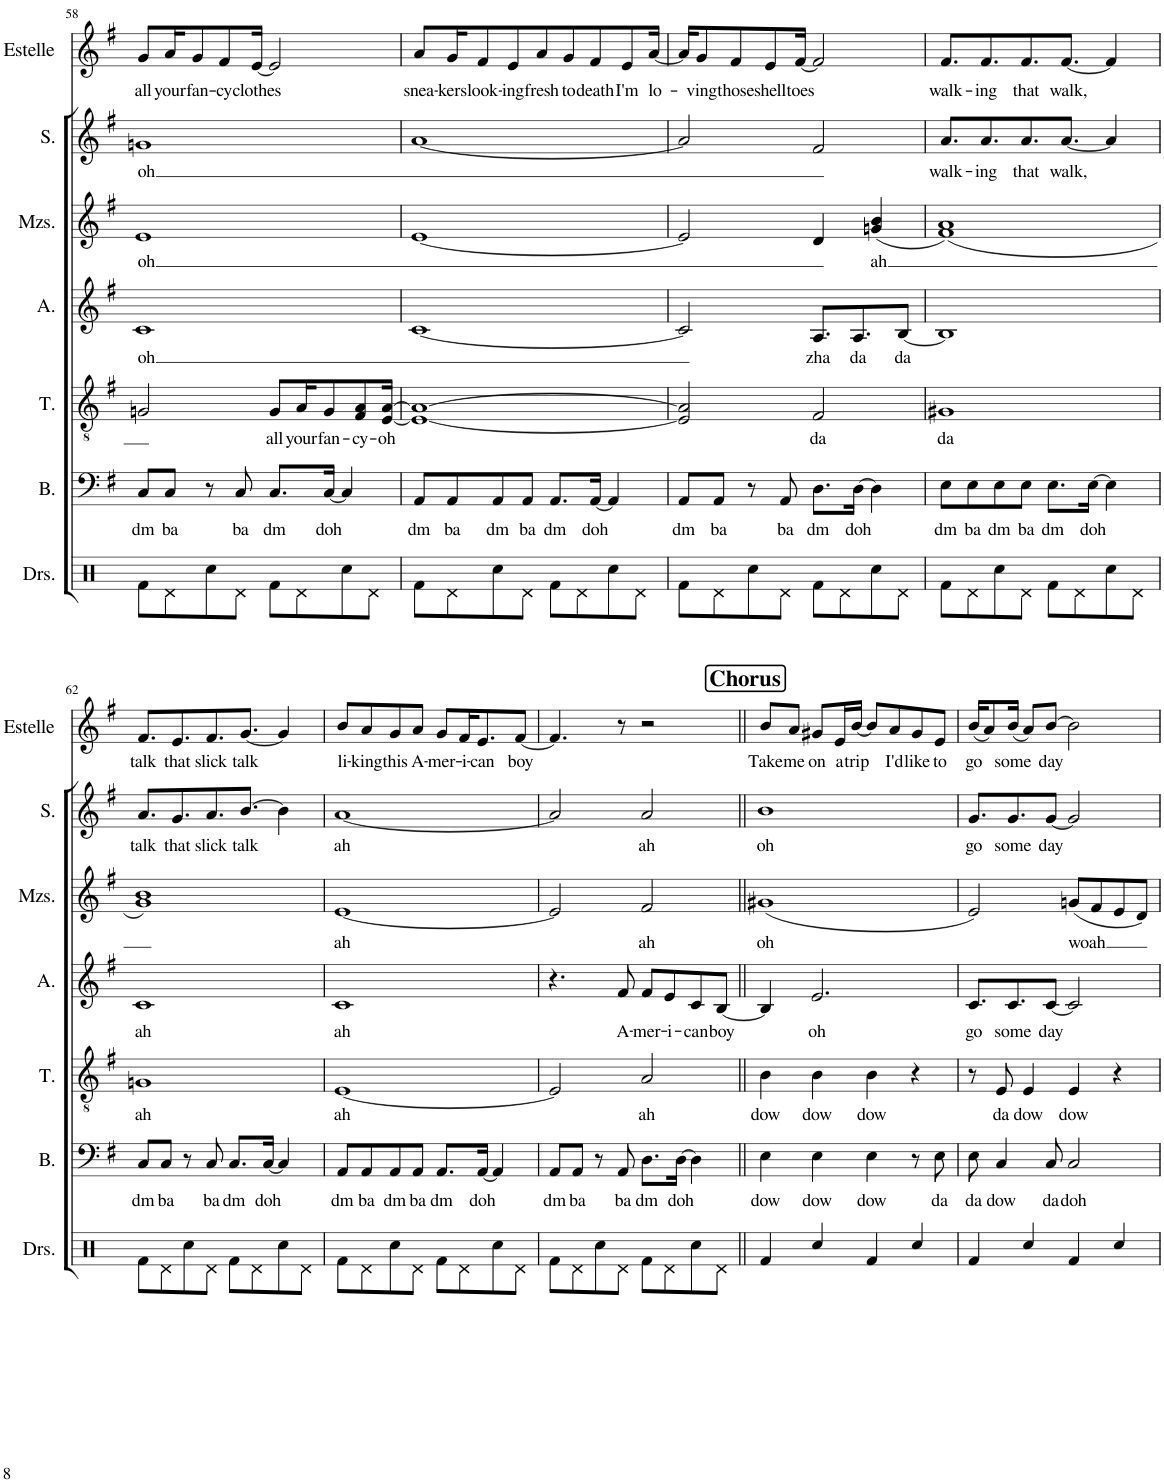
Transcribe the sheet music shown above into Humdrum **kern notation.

**kern	**text	**kern	**text	**kern	**text	**kern	**text	**kern	**text	**kern	**text
*part6	*part6	*part5	*part5	*part4	*part4	*part3	*part3	*part2	*part2	*part1	*part1
*staff6	*staff6	*staff5	*staff5	*staff4	*staff4	*staff3	*staff3	*staff2	*staff2	*staff1	*staff1
*I"Bass	*	*I"Tenor	*	*I"Alto	*	*I"Mezzo-soprano	*	*I"Soprano	*	*I"Estelle	*
*I'B.	*	*I'T.	*	*I'A.	*	*I'Mzs.	*	*I'S.	*	*I'Estelle	*
!!LO:PB:g=z
*clefF4	*	*clefGv2	*	*clefG2	*	*clefG2	*	*clefG2	*	*clefG2	*
*k[f#]	*	*k[f#]	*	*k[f#]	*	*k[f#]	*	*k[f#]	*	*k[f#]	*
*M4/4	*	*M4/4	*	*M4/4	*	*M4/4	*	*M4/4	*	*M4/4	*
=58	=58	=58	=58	=58	=58	=58	=58	=58	=58	=58	=58
!	!LO:LY:b	!	!	!	!LO:LY:b	!	!LO:LY:b	!	!LO:LY:b	!	!LO:LY:b
8C/L	dm	2Gn/	.	1c	oh	1e	oh	1gn	oh	8g/L	all
!	!LO:LY:b	!	!	!	!	!	!	!	!	!	!LO:LY:b
8C/J	ba	.	.	.	.	.	.	.	.	16a/K	your
!	!	!	!	!	!	!	!	!	!	!	!LO:LY:b
.	.	.	.	.	.	.	.	.	.	8g/	fan-
8r	.	.	.	.	.	.	.	.	.	.	.
!	!	!	!	!	!	!	!	!	!	!	!LO:LY:b
.	.	.	.	.	.	.	.	.	.	8f#/	-cy
!	!LO:LY:b	!	!	!	!	!	!	!	!	!	!
8C/	ba	.	.	.	.	.	.	.	.	.	.
!	!	!	!	!	!	!	!	!	!	!	!LO:LY:b
.	.	.	.	.	.	.	.	.	.	[16e/Jk	clothes
!	!LO:LY:b	!	!LO:LY:b	!	!	!	!	!	!	!	!
8.C/L	dm	8G/L	all	.	.	.	.	.	.	2e/]	.
!	!	!	!LO:LY:b	!	!	!	!	!	!	!	!
.	.	16A/K	your	.	.	.	.	.	.	.	.
!	!LO:LY:b	!	!LO:LY:b	!	!	!	!	!	!	!	!
[16C/Jk	doh	8G/	fan-	.	.	.	.	.	.	.	.
4C/]	.	.	.	.	.	.	.	.	.	.	.
!	!	!	!LO:LY:b	!	!	!	!	!	!	!	!
.	.	8F#/ 8A/	-cy-	.	.	.	.	.	.	.	.
!	!	!	!LO:LY:b	!	!	!	!	!	!	!	!
.	.	[16E/ [16A/Jk	-oh	.	.	.	.	.	.	.	.
=59	=59	=59	=59	=59	=59	=59	=59	=59	=59	=59	=59
!	!LO:LY:b	!	!	!	!	!	!	!	!	!	!LO:LY:b
8AA/L	dm	1E_ 1A_	.	[1c	.	[1e	.	[1a	.	8a/L	snea-
!	!LO:LY:b	!	!	!	!	!	!	!	!	!	!LO:LY:b
8AA/	ba	.	.	.	.	.	.	.	.	16g/K	-kers
!	!	!	!	!	!	!	!	!	!	!	!LO:LY:b
.	.	.	.	.	.	.	.	.	.	8f#/	look-
!	!LO:LY:b	!	!	!	!	!	!	!	!	!	!
8AA/	dm	.	.	.	.	.	.	.	.	.	.
!	!	!	!	!	!	!	!	!	!	!	!LO:LY:b
.	.	.	.	.	.	.	.	.	.	8e/	-ing
!	!LO:LY:b	!	!	!	!	!	!	!	!	!	!
8AA/J	ba	.	.	.	.	.	.	.	.	.	.
!	!	!	!	!	!	!	!	!	!	!	!LO:LY:b
.	.	.	.	.	.	.	.	.	.	8a/	fresh
!	!LO:LY:b	!	!	!	!	!	!	!	!	!	!
8.AA/L	dm	.	.	.	.	.	.	.	.	.	.
!	!	!	!	!	!	!	!	!	!	!	!LO:LY:b
.	.	.	.	.	.	.	.	.	.	8g/	to
!	!LO:LY:b	!	!	!	!	!	!	!	!	!	!LO:LY:b
[16AA/Jk	doh	.	.	.	.	.	.	.	.	8f#/	death
4AA/]	.	.	.	.	.	.	.	.	.	.	.
!	!	!	!	!	!	!	!	!	!	!	!LO:LY:b
.	.	.	.	.	.	.	.	.	.	8e/	I'm
!	!	!	!	!	!	!	!	!	!	!	!LO:LY:b
.	.	.	.	.	.	.	.	.	.	[16a/Jk	lo-
=60	=60	=60	=60	=60	=60	=60	=60	=60	=60	=60	=60
!	!LO:LY:b	!	!	!	!	!	!	!	!	!	!
8AA/L	dm	2E/] 2A/]	.	2c/]	.	2e/]	.	2a/]	.	16a/KL]	.
!	!	!	!	!	!	!	!	!	!	!	!LO:LY:b
.	.	.	.	.	.	.	.	.	.	8g/	-ving
!	!LO:LY:b	!	!	!	!	!	!	!	!	!	!
8AA/J	ba	.	.	.	.	.	.	.	.	.	.
!	!	!	!	!	!	!	!	!	!	!	!LO:LY:b
.	.	.	.	.	.	.	.	.	.	8f#/	those
8r	.	.	.	.	.	.	.	.	.	.	.
!	!	!	!	!	!	!	!	!	!	!	!LO:LY:b
.	.	.	.	.	.	.	.	.	.	8e/	shell
!	!LO:LY:b	!	!	!	!	!	!	!	!	!	!
8AA/	ba	.	.	.	.	.	.	.	.	.	.
!	!	!	!	!	!	!	!	!	!	!	!LO:LY:b
.	.	.	.	.	.	.	.	.	.	[16f#/Jk	toes
!	!LO:LY:b	!	!LO:LY:b	!	!LO:LY:b	!	!	!	!	!	!
8.D\L	dm	2F#/	da	8.A/L	zha	4d/	.	2f#/	.	2f#/]	.
!	!LO:LY:b	!	!	!	!LO:LY:b	!	!	!	!	!	!
[16D\Jk	doh	.	.	8.A/	da	.	.	.	.	.	.
!	!	!	!	!	!	!	!LO:LY:b	!	!	!	!
4D\]	.	.	.	.	.	(4gn/ 4b/	ah	.	.	.	.
!	!	!	!	!	!LO:LY:b	!	!	!	!	!	!
.	.	.	.	[8B/J	da	.	.	.	.	.	.
=61	=61	=61	=61	=61	=61	=61	=61	=61	=61	=61	=61
!	!LO:LY:b	!	!LO:LY:b	!	!	!	!	!	!LO:LY:b	!	!LO:LY:b
8E\L	dm	1G#X	da	1B]	.	(1f# 1a)	.	8.a/L	walk-	8.f#/L	walk-
!	!LO:LY:b	!	!	!	!	!	!	!	!	!	!
8E\	ba	.	.	.	.	.	.	.	.	.	.
!	!	!	!	!	!	!	!	!	!LO:LY:b	!	!LO:LY:b
.	.	.	.	.	.	.	.	8.a/	-ing	8.f#/	-ing
!	!LO:LY:b	!	!	!	!	!	!	!	!	!	!
8E\	dm	.	.	.	.	.	.	.	.	.	.
!	!LO:LY:b	!	!	!	!	!	!	!	!LO:LY:b	!	!LO:LY:b
8E\J	ba	.	.	.	.	.	.	8.a/	that	8.f#/	that
!	!LO:LY:b	!	!	!	!	!	!	!	!	!	!
8.E\L	dm	.	.	.	.	.	.	.	.	.	.
!	!	!	!	!	!	!	!	!	!LO:LY:b	!	!LO:LY:b
.	.	.	.	.	.	.	.	[8.a/J	walk,	[8.f#/J	walk,
!	!LO:LY:b	!	!	!	!	!	!	!	!	!	!
[16E\Jk	doh	.	.	.	.	.	.	.	.	.	.
4E\]	.	.	.	.	.	.	.	4a/]	.	4f#/]	.
!!LO:LB:g=z
=62	=62	=62	=62	=62	=62	=62	=62	=62	=62	=62	=62
!	!LO:LY:b	!	!LO:LY:b	!	!LO:LY:b	!	!	!	!LO:LY:b	!	!LO:LY:b
8C/L	dm	1Gn	ah	1c	ah	1g 1b)	.	8.a/L	talk	8.f#/L	talk
!	!LO:LY:b	!	!	!	!	!	!	!	!	!	!
8C/J	ba	.	.	.	.	.	.	.	.	.	.
!	!	!	!	!	!	!	!	!	!LO:LY:b	!	!LO:LY:b
.	.	.	.	.	.	.	.	8.g/	that	8.e/	that
8r	.	.	.	.	.	.	.	.	.	.	.
!	!LO:LY:b	!	!	!	!	!	!	!	!LO:LY:b	!	!LO:LY:b
8C/	ba	.	.	.	.	.	.	8.a/	slick	8.f#/	slick
!	!LO:LY:b	!	!	!	!	!	!	!	!	!	!
8.C/L	dm	.	.	.	.	.	.	.	.	.	.
!	!	!	!	!	!	!	!	!	!LO:LY:b	!	!LO:LY:b
.	.	.	.	.	.	.	.	[8.b/J	talk	[8.g/J	talk
!	!LO:LY:b	!	!	!	!	!	!	!	!	!	!
[16C/Jk	doh	.	.	.	.	.	.	.	.	.	.
4C/]	.	.	.	.	.	.	.	4b\]	.	4g/]	.
=63	=63	=63	=63	=63	=63	=63	=63	=63	=63	=63	=63
!	!LO:LY:b	!	!LO:LY:b	!	!LO:LY:b	!	!LO:LY:b	!	!LO:LY:b	!	!LO:LY:b
8AA/L	dm	[1E	ah	1c	ah	[1e	ah	[1a	ah	8b/L	li-
!	!LO:LY:b	!	!	!	!	!	!	!	!	!	!LO:LY:b
8AA/	ba	.	.	.	.	.	.	.	.	8a/	-king
!	!LO:LY:b	!	!	!	!	!	!	!	!	!	!LO:LY:b
8AA/	dm	.	.	.	.	.	.	.	.	8g/	this
!	!LO:LY:b	!	!	!	!	!	!	!	!	!	!LO:LY:b
8AA/J	ba	.	.	.	.	.	.	.	.	8a/J	A-
!	!LO:LY:b	!	!	!	!	!	!	!	!	!	!LO:LY:b
8.AA/L	dm	.	.	.	.	.	.	.	.	8g/L	-mer-
!	!	!	!	!	!	!	!	!	!	!	!LO:LY:b
.	.	.	.	.	.	.	.	.	.	16f#/K	-i-
!	!LO:LY:b	!	!	!	!	!	!	!	!	!	!LO:LY:b
[16AA/Jk	doh	.	.	.	.	.	.	.	.	8.e/	-can
4AA/]	.	.	.	.	.	.	.	.	.	.	.
!	!	!	!	!	!	!	!	!	!	!	!LO:LY:b
.	.	.	.	.	.	.	.	.	.	[8f#/J	boy
=64	=64	=64	=64	=64	=64	=64	=64	=64	=64	=64	=64
!	!LO:LY:b	!	!	!	!	!	!	!	!	!	!
8AA/L	dm	2E/]	.	4.r	.	2e/]	.	2a/]	.	4.f#/]	.
!	!LO:LY:b	!	!	!	!	!	!	!	!	!	!
8AA/J	ba	.	.	.	.	.	.	.	.	.	.
8r	.	.	.	.	.	.	.	.	.	.	.
!	!LO:LY:b	!	!	!	!LO:LY:b	!	!	!	!	!	!
8AA/	ba	.	.	8f#/	A-	.	.	.	.	8r	.
!	!LO:LY:b	!	!LO:LY:b	!	!LO:LY:b	!	!LO:LY:b	!	!LO:LY:b	!	!
8.D\L	dm	2A/	ah	8f#/L	-mer-	2f#/	ah	2a/	ah	2r	.
!	!	!	!	!	!LO:LY:b	!	!	!	!	!	!
.	.	.	.	8e/	-i-	.	.	.	.	.	.
!	!LO:LY:b	!	!	!	!	!	!	!	!	!	!
[16D\Jk	doh	.	.	.	.	.	.	.	.	.	.
!	!	!	!	!	!LO:LY:b	!	!	!	!	!	!
4D\]	.	.	.	8c/	-can	.	.	.	.	.	.
!	!	!	!	!	!LO:LY:b	!	!	!	!	!	!
.	.	.	.	[8B/J	boy	.	.	.	.	.	.
!!LO:REH:place=s1:a:B:cj:fs=14:t=Chorus
=65||	=65||	=65||	=65||	=65||	=65||	=65||	=65||	=65||	=65||	=65||	=65||
!	!LO:LY:b	!	!LO:LY:b	!	!	!	!LO:LY:b	!	!LO:LY:b	!	!LO:LY:b
4E\	dow	4B\	dow	4B/]	.	(1g#X	oh	1b	oh	8b/L	Take
!	!	!	!	!	!	!	!	!	!	!	!LO:LY:b
.	.	.	.	.	.	.	.	.	.	8a/J	me
!	!LO:LY:b	!	!LO:LY:b	!	!LO:LY:b	!	!	!	!	!	!LO:LY:b
4E\	dow	4B\	dow	2.e/	oh	.	.	.	.	8g#X/L	on
!	!	!	!	!	!	!	!	!	!	!	!LO:LY:b
.	.	.	.	.	.	.	.	.	.	16e/L	a
!	!	!	!	!	!	!	!	!	!	!	!LO:LY:b
.	.	.	.	.	.	.	.	.	.	[16b/JJ	trip
!	!LO:LY:b	!	!LO:LY:b	!	!	!	!	!	!	!	!
4E\	dow	4B\	dow	.	.	.	.	.	.	8b/L]	.
!	!	!	!	!	!	!	!	!	!	!	!LO:LY:b
.	.	.	.	.	.	.	.	.	.	8a/	I'd
!	!	!	!	!	!	!	!	!	!	!	!LO:LY:b
8r	.	4r	.	.	.	.	.	.	.	8g#/	like
!	!LO:LY:b	!	!	!	!	!	!	!	!	!	!LO:LY:b
8E\	da	.	.	.	.	.	.	.	.	8e/J	to
=66	=66	=66	=66	=66	=66	=66	=66	=66	=66	=66	=66
!	!LO:LY:b	!	!	!	!LO:LY:b	!	!	!	!LO:LY:b	!	!LO:LY:b
8E\	da	8r	.	8.c/L	go	2e/)	.	8.g/L	go	(16b/KL	go
.	.	.	.	.	.	.	.	.	.	8a/)	.
!	!LO:LY:b	!	!LO:LY:b	!	!	!	!	!	!	!	!
4C/	dow	8E/	da	.	.	.	.	.	.	.	.
!	!	!	!	!	!LO:LY:b	!	!	!	!LO:LY:b	!	!LO:LY:b
.	.	.	.	8.c/	some	.	.	8.g/	some	(16b/Jk	some
!	!	!	!LO:LY:b	!	!	!	!	!	!	!	!
.	.	4E/	dow	.	.	.	.	.	.	8a/L)	.
!	!LO:LY:b	!	!	!	!LO:LY:b	!	!	!	!LO:LY:b	!	!LO:LY:b
8C/	da	.	.	[8c/J	day	.	.	[8g/J	day	[8b/J	day
!	!LO:LY:b	!	!LO:LY:b	!	!	!	!LO:LY:b	!	!	!	!
2C/	doh	4E/	dow	2c/]	.	(8gn/L	woah	2g/]	.	2b\]	.
.	.	.	.	.	.	8f#/	.	.	.	.	.
.	.	4r	.	.	.	8e/	.	.	.	.	.
.	.	.	.	.	.	8d/J)	.	.	.	.	.
=	=	=	=	=	=	=	=	=	=	=	=
*-	*-	*-	*-	*-	*-	*-	*-	*-	*-	*-	*-
